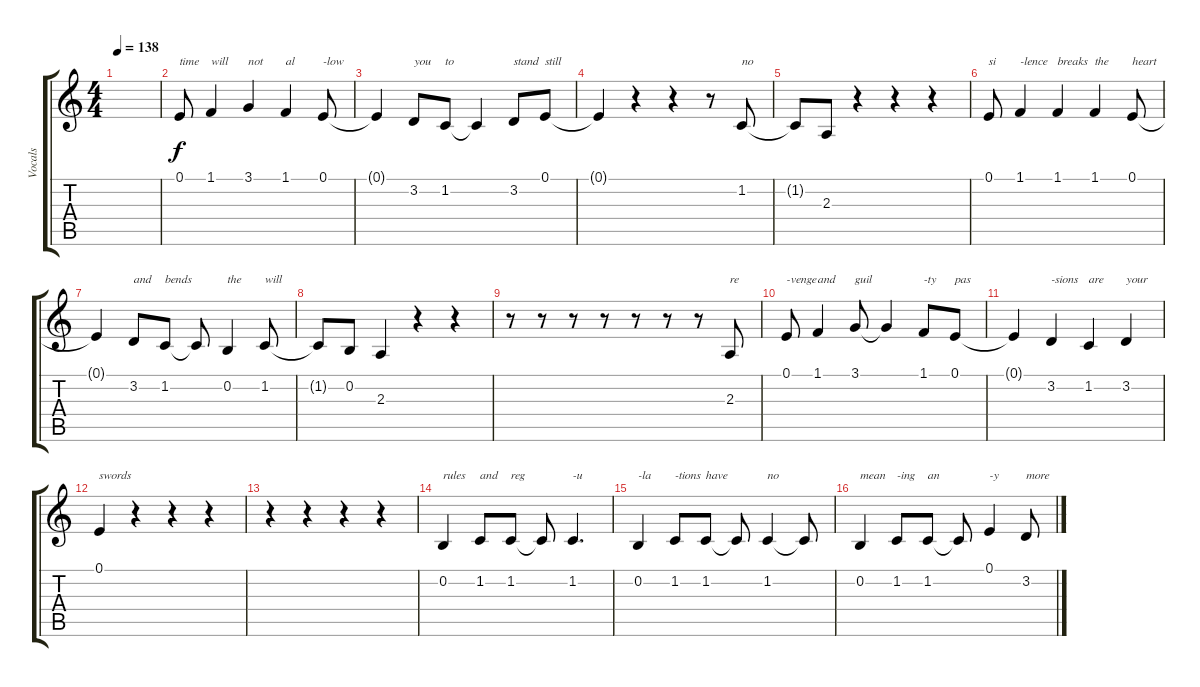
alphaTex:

\track ("Vocals" "Vocals") {instrument tenorsax}
\staff {score tabs}
\tuning (E4 B3 G3 D3 A2 E2) {hide}
\ts (4 4)
\tempo 138
\clef g2
\ks c
|
0.1.8{txt "time"} 1.1.4{txt "will"} 3.1.4{txt "not"} 1.1.4{txt "al"} 0.1.8{txt "-low"} |
0.1{t}.4 3.2.8{txt "you"} 1.2.8{txt "to"} 1.2{t}.4 3.2.8{txt "stand"} 0.1.8{txt "still"} |
0.1{t}.4 r.4 r.4 r.8 1.2.8{txt "no"} |
1.2{t}.8 2.3.8 r.4 r.4 r.4 |
0.1.8{txt "si"} 1.1.4{txt "-lence"} 1.1.4{txt "breaks"} 1.1.4{txt "the"} 0.1.8{txt "heart"} |
0.1{t}.4 3.2.8{txt "and"} 1.2.8{txt "bends"} 1.2{t}.8 0.2.4{txt "the"} 1.2.8{txt "will"} |
1.2{t}.8 0.2.8 2.3.4 r.4 r.4 |
r.8 r.8 r.8 r.8 r.8 r.8 r.8 2.3.8{txt "re"} |
0.1.8{txt "-venge"} 1.1.4{txt "and"} 3.1.8{txt "guil"} 3.1{t}.4 1.1.8{txt "-ty"} 0.1.8{txt "pas"} |
0.1{t}.4 3.2.4{txt "-sions"} 1.2.4{txt "are"} 3.2.4{txt "your"} |
0.1.4{txt "swords"} r.4 r.4 r.4 |
r.4 r.4 r.4 r.4 |
0.2.4{txt "rules"} 1.2.8{txt "and"} 1.2.8{txt "reg"} 1.2{t}.8 1.2.4{d txt "-u"} |
0.2.4{txt "-la"} 1.2.8{txt "-tions"} 1.2.8{txt "have"} 1.2{t}.8 1.2.4{txt "no"} 1.2{t}.8 |
0.2.4{txt "mean"} 1.2.8{txt "-ing"} 1.2.8{txt "an"} 1.2{t}.8 0.1.4{txt "-y"} 3.2.8{txt "more"}
